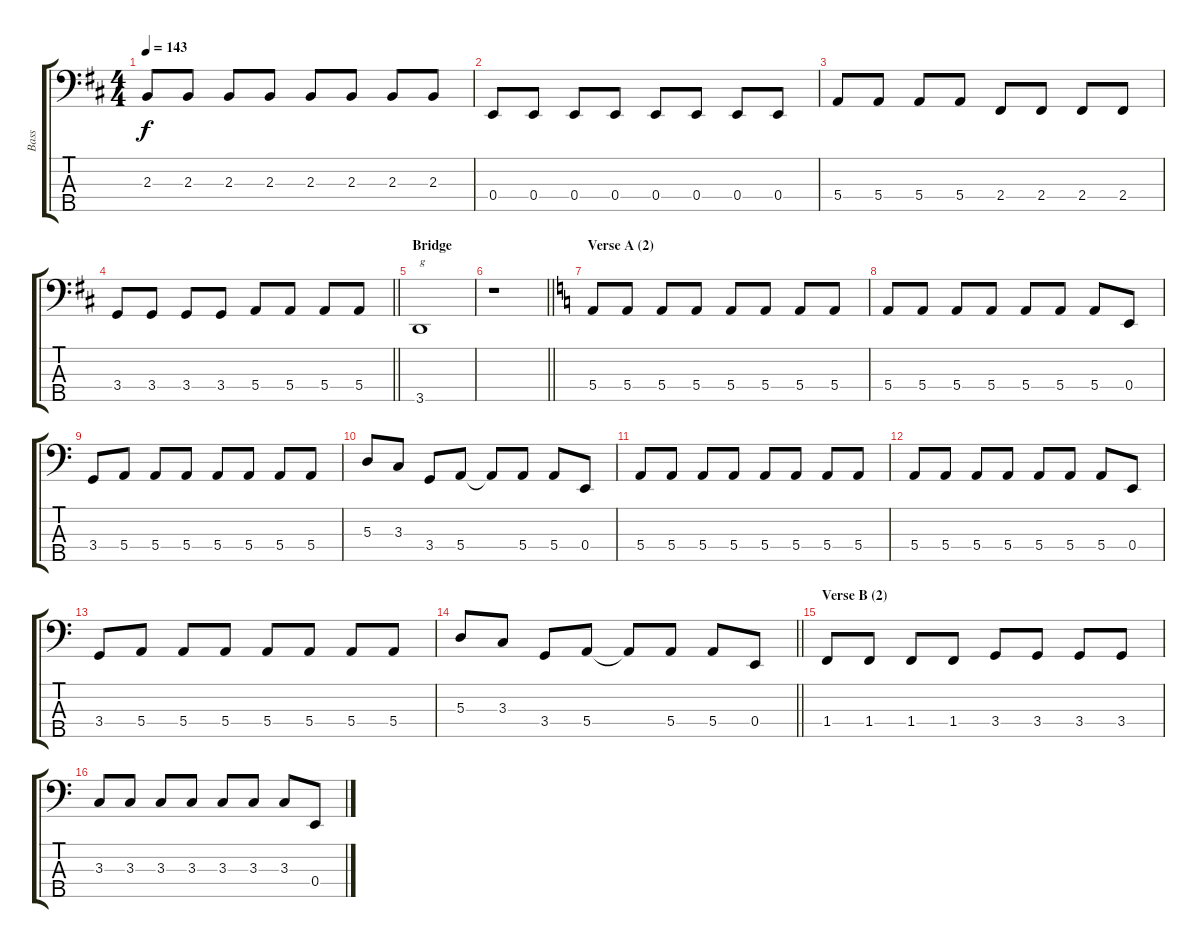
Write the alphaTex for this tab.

\track ("Bass" "Bass") {instrument electricbassfinger}
\staff {score tabs}
\tuning (G2 D2 A1 E1 B0) {hide}
\ts (4 4)
\tempo 143
\clef f4
\ks d
2.3.8{dy f} 2.3.8 2.3.8 2.3.8 2.3.8 2.3.8 2.3.8 2.3.8 |
0.4.8 0.4.8 0.4.8 0.4.8 0.4.8 0.4.8 0.4.8 0.4.8 |
5.4.8 5.4.8 5.4.8 5.4.8 2.4.8 2.4.8 2.4.8 2.4.8 |
\barLineRight lightlight
3.4.8 3.4.8 3.4.8 3.4.8 5.4.8 5.4.8 5.4.8 5.4.8 |
\section ("" "Bridge")
3.5.1{txt "g"} |
\barLineRight lightlight
r.1 |
\section ("" "Verse A (2)")
\ks aminor
5.4.8 5.4.8 5.4.8 5.4.8 5.4.8 5.4.8 5.4.8 5.4.8 |
5.4.8 5.4.8 5.4.8 5.4.8 5.4.8 5.4.8 5.4.8 0.4.8 |
3.4.8 5.4.8 5.4.8 5.4.8 5.4.8 5.4.8 5.4.8 5.4.8 |
5.3.8 3.3.8 3.4.8 5.4.8 5.4{t}.8 5.4.8 5.4.8 0.4.8 |
5.4.8 5.4.8 5.4.8 5.4.8 5.4.8 5.4.8 5.4.8 5.4.8 |
5.4.8 5.4.8 5.4.8 5.4.8 5.4.8 5.4.8 5.4.8 0.4.8 |
3.4.8 5.4.8 5.4.8 5.4.8 5.4.8 5.4.8 5.4.8 5.4.8 |
\barLineRight lightlight
5.3.8 3.3.8 3.4.8 5.4.8 5.4{t}.8 5.4.8 5.4.8 0.4.8 |
\section ("" "Verse B (2)")
1.4.8 1.4.8 1.4.8 1.4.8 3.4.8 3.4.8 3.4.8 3.4.8 |
3.3.8 3.3.8 3.3.8 3.3.8 3.3.8 3.3.8 3.3.8 0.4.8
